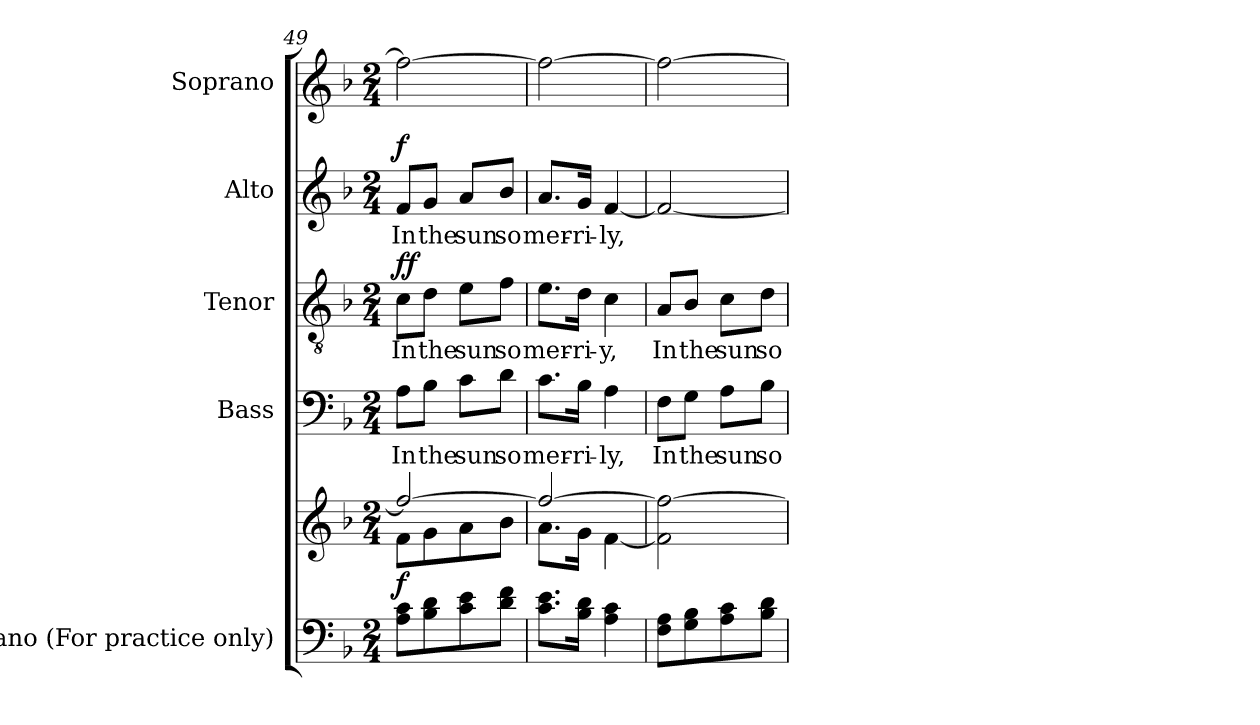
**kern	**kern	**dynam	**kern	**text	**kern	**text	**dynam	**kern	**text	**dynam	**kern
*part5	*part5	*part5	*part4	*part4	*part3	*part3	*part3	*part2	*part2	*part2	*part1
*staff6	*staff5	*staff5/6	*staff4	*staff4	*staff3	*staff3	*staff3	*staff2	*staff2	*staff2	*staff1
*I"Piano (For practice only)	*	*	*I"Bass	*	*I"Tenor	*	*	*I"Alto	*	*	*I"Soprano
*I'Pno.	*	*	*I'B.	*	*I'T.	*	*	*I'A.	*	*	*I'S.
*clefF4	*clefG2	*	*clefF4	*	*clefGv2	*	*	*clefG2	*	*	*clefG2
*	*	*	*	*	*ITrd7c12	*	*	*	*	*	*
*k[b-]	*k[b-]	*	*k[b-]	*	*k[b-]	*	*	*k[b-]	*	*	*k[b-]
*F:	*F:	*	*F:	*	*F:	*	*	*F:	*	*	*F:
*M2/4	*M2/4	*	*M2/4	*	*M2/4	*	*	*M2/4	*	*	*M2/4
=49	=49	=49	=49	=49	=49	=49	=49	=49	=49	=49	=49
*	*^	*	*	*	*	*	*	*	*	*	*
!	!	!	!	!	!LO:LY:b:color=#000000	!	!	!	!	!	!	!
!	!	!	!	!	!	!	!LO:LY:b:color=#000000	!	!	!	!	!
!	!	!	!	!	!	!	!	!	!	!LO:LY:b:color=#000000	!	!
8Ai\ 8ciL	2ffi/_	8fi\L	f	8Ai\L	In	8Ci\L	In	f f	8fi/L	In	f	2ffi\_
!	!	!	!	!	!LO:LY:b:color=#000000	!	!	!	!	!	!	!
!	!	!	!	!	!	!	!LO:LY:b:color=#000000	!	!	!	!	!
!	!	!	!	!	!	!	!	!	!	!LO:LY:b:color=#000000	!	!
8B-i\ 8di	.	8gi\	.	8B-i\J	the	8Di\J	the	.	8gi/J	the	.	.
!	!	!	!	!	!LO:LY:b:color=#000000	!	!	!	!	!	!	!
!	!	!	!	!	!	!	!LO:LY:b:color=#000000	!	!	!	!	!
!	!	!	!	!	!	!	!	!	!	!LO:LY:b:color=#000000	!	!
8ci\ 8ei	.	8ai\	.	8ci\L	sun	8Ei\L	sun	.	8ai/L	sun	.	.
!	!	!	!	!	!LO:LY:b:color=#000000	!	!	!	!	!	!	!
!	!	!	!	!	!	!	!LO:LY:b:color=#000000	!	!	!	!	!
!	!	!	!	!	!	!	!	!	!	!LO:LY:b:color=#000000	!	!
8di\ 8fiJ	.	8b-i\J	.	8di\J	so	8Fi\J	so	.	8b-i/J	so	.	.
=50	=50	=50	=50	=50	=50	=50	=50	=50	=50	=50	=50	=50
!	!	!	!	!	!LO:LY:b:color=#000000	!	!	!	!	!	!	!
!	!	!	!	!	!	!	!LO:LY:b:color=#000000	!	!	!	!	!
!	!	!	!	!	!	!	!	!	!	!LO:LY:b:color=#000000	!	!
8.ci\ 8.eiL	2ffi/_	8.ai\L	.	8.ci\L	mer-	8.Ei\L	mer-	.	8.ai/L	mer-	.	2ffi\_
!	!	!	!	!	!LO:LY:b:color=#000000	!	!	!	!	!	!	!
!	!	!	!	!	!	!	!LO:LY:b:color=#000000	!	!	!	!	!
!	!	!	!	!	!	!	!	!	!	!LO:LY:b:color=#000000	!	!
16B-i\ 16diJk	.	16gi\Jk	.	16B-i\Jk	-ri-	16Di\Jk	-ri-	.	16gi/Jk	-ri-	.	.
!	!	!	!	!	!LO:LY:b:color=#000000	!	!	!	!	!	!	!
!	!	!	!	!	!	!	!LO:LY:b:color=#000000	!	!	!	!	!
!	!	!	!	!	!	!	!	!	!	!LO:LY:b:color=#000000	!	!
4Ai\ 4ci	.	[4fi\	.	4Ai\	-ly,	4Ci\	-y,	.	[4fi/	-ly,	.	.
*	*v	*v	*	*	*	*	*	*	*	*	*	*
=51	=51	=51	=51	=51	=51	=51	=51	=51	=51	=51	=51
*	*^	*	*	*	*	*	*	*	*	*	*
!	!	!	!	!	!LO:LY:b:color=#000000	!	!	!	!	!	!	!
*	*v	*v	*	*	*	*	*	*	*	*	*	*
*	*^	*	*	*	*	*	*	*	*	*	*
!	!	!	!	!	!	!	!LO:LY:b:color=#000000	!	!	!	!	!
*	*v	*v	*	*	*	*	*	*	*	*	*	*
8Fi\ 8AiL	2fi\] 2ffi_	.	8Fi\L	In	8AAi/L	In	.	2fi/_	.	.	2ffi\_
!	!	!	!	!LO:LY:b:color=#000000	!	!	!	!	!	!	!
!	!	!	!	!	!	!LO:LY:b:color=#000000	!	!	!	!	!
8Gi\ 8B-i	.	.	8Gi\J	the	8BB-i/J	the	.	.	.	.	.
!	!	!	!	!LO:LY:b:color=#000000	!	!	!	!	!	!	!
!	!	!	!	!	!	!LO:LY:b:color=#000000	!	!	!	!	!
8Ai\ 8ci	.	.	8Ai\L	sun	8Ci\L	sun	.	.	.	.	.
!	!	!	!	!LO:LY:b:color=#000000	!	!	!	!	!	!	!
!	!	!	!	!	!	!LO:LY:b:color=#000000	!	!	!	!	!
8B-i\ 8diJ	.	.	8B-i\J	so	8Di\J	so	.	.	.	.	.
=	=	=	=	=	=	=	=	=	=	=	=
*-	*-	*-	*-	*-	*-	*-	*-	*-	*-	*-	*-
